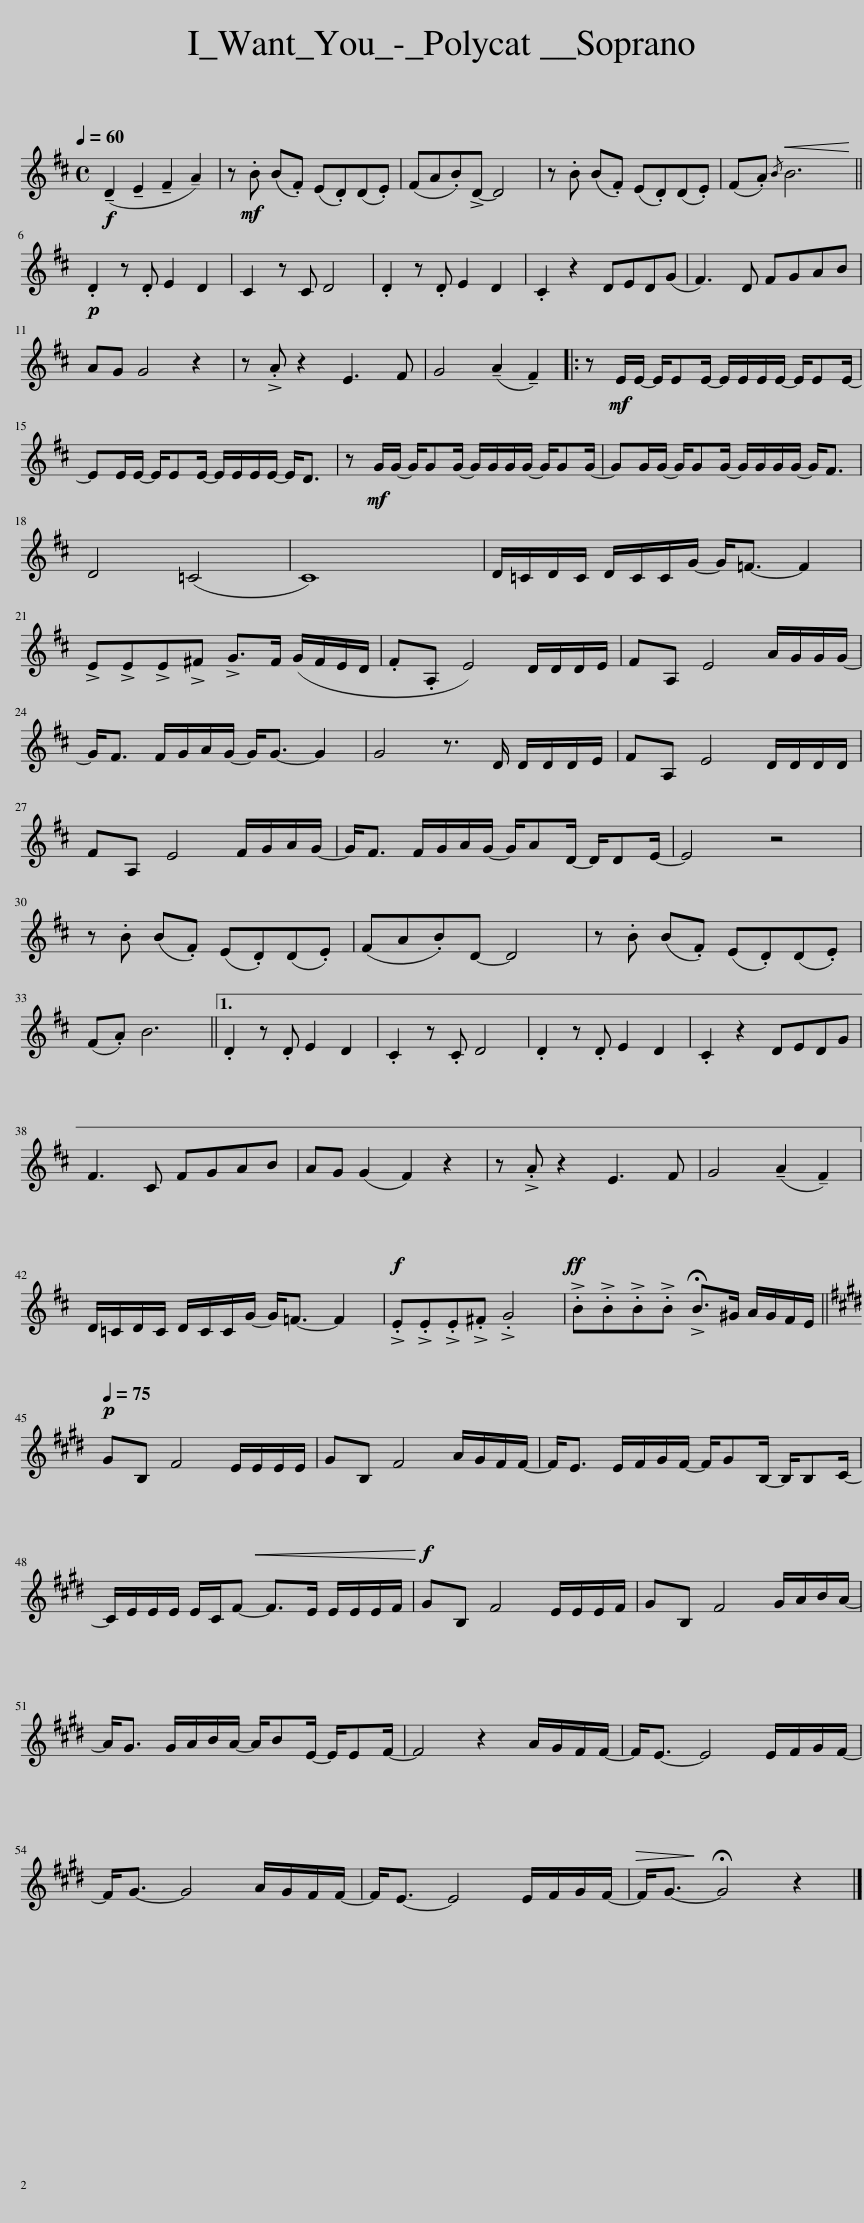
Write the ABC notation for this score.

X:1
L:1/8
Q:1/4=60
M:4/4
I:linebreak $
K:D
V:1 treble
V:1
!f! (!tenuto!D2 !tenuto!E2 !tenuto!F2 !tenuto!A2) | z!mf! .B (B.F) (E.D)(D.E) | (FA.B)!>!D- D4 | z .B (B.F) (E.D)(D.E) | (F.A)!<(!{/B} B6!<)! ||$ %5
!p! .D2 z .D E2 D2 | C2 z C D4 | .D2 z .D E2 D2 | .C2 z2 DED(G | F3) D FGAB |$ %10
 AG G4 z2 | z !>!.A z2 E3 F | G4 (!tenuto!A2 !tenuto!F2) |: z!mf! E/E/- E/EE/- E/E/E/E/- E/EE/- |$ EE/E/- E/EE/- E/E/E/E/- E<D | %15
 z!mf! G/G/- G/GG/- G/G/G/G/- G/GG/- | GG/G/- G/GG/- G/G/G/G/- G<F |$ D4 (=C4 | C8) | D/=C/D/C/ D/C/C/G/- G<=F- F2 |$ %20
 !>!E!>!E!>!E!>!^F !>!G>F (G/F/E/D/ | .F.A, E4) D/D/D/E/ | FA, E4 A/G/G/G/- |$ G<F F/G/A/G/- G<G- G2 | G4 z3/2 D/ D/D/D/E/ | %25
 FA, E4 D/D/D/D/ |$ FA, E4 F/G/A/G/- | G<F F/G/A/G/- G/AD/- D/DE/- | E4 z4 |$ z .B (B.F) (E.D)(D.E) | %30
 (FA.B)D- D4 | z .B (B.F) (E.D)(D.E) |$ (F.A) B6 ||1 .D2 z .D E2 D2 | .C2 z .C D4 | %35
 .D2 z .D E2 D2 | .C2 z2 DEDG |$ F3 C FGAB | AG (G2 F2) z2 | z !>!.A z2 E3 F | %40
 G4 (!tenuto!A2 !tenuto!F2) ||$ D/=C/D/C/ D/C/C/G/- G<=F- F2 |!f! !>!.E!>!.E!>!.E!>!.^F !>!.G4 |!ff! !>!.B!>!.B!>!.B!>!.B !>!!fermata!B>^G A/G/F/E/ ||$[K:E][Q:1/4=75]!p! GB, F4 E/E/E/E/ | %45
 GB, F4 A/G/F/F/- | F<E E/F/G/F/- F/GB,/- B,/B,C/- |$!<(! C/E/E/E/ E/C/F- F>E E/E/E/F/!<)! |!f! GB, F4 E/E/E/F/ | GB, F4 G/A/B/A/- |$ %50
 A<G G/A/B/A/- A/BE/- E/EF/- | F4 z2 A/G/F/F/- | F<E- E4 E/F/G/F/- |$ F<G- G4 A/G/F/F/- | F<E- E4 E/F/G/F/- | %55
!>(! F<G- !fermata!G4 z2!>)! |] %56
